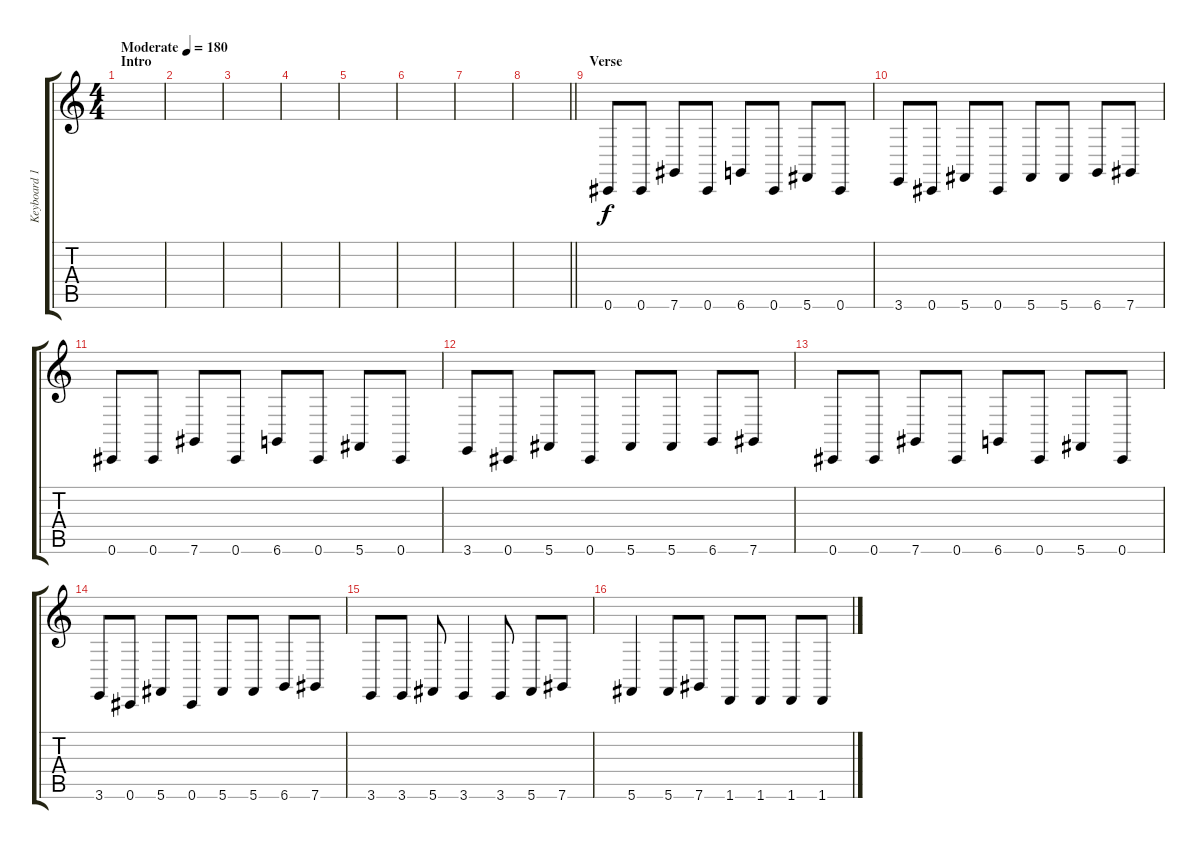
\track ("Keyboard 1" "Keyboard 1") {instrument lead2sawtooth}
\staff {score tabs}
\tuning (Eb4 Bb3 Gb3 Db3 Ab2 Db2) {hide}
\ts (4 4)
\section ("" "Intro")
\tempo (180 "Moderate")
\clef g2
\ks c
|
|
|
|
|
|
|
\barLineRight lightlight
|
\section ("" "Verse")
0.6.8 0.6.8 7.6.8 0.6.8 6.6.8 0.6.8 5.6.8 0.6.8 |
3.6.8 0.6.8 5.6.8 0.6.8 5.6.8 5.6.8 6.6.8 7.6.8 |
0.6.8 0.6.8 7.6.8 0.6.8 6.6.8 0.6.8 5.6.8 0.6.8 |
3.6.8 0.6.8 5.6.8 0.6.8 5.6.8 5.6.8 6.6.8 7.6.8 |
0.6.8 0.6.8 7.6.8 0.6.8 6.6.8 0.6.8 5.6.8 0.6.8 |
3.6.8 0.6.8 5.6.8 0.6.8 5.6.8 5.6.8 6.6.8 7.6.8 |
3.6.8 3.6.8 5.6.8 3.6.4 3.6.8 5.6.8 7.6.8 |
5.6.4 5.6.8 7.6.8 1.6.8 1.6.8 1.6.8 1.6.8
